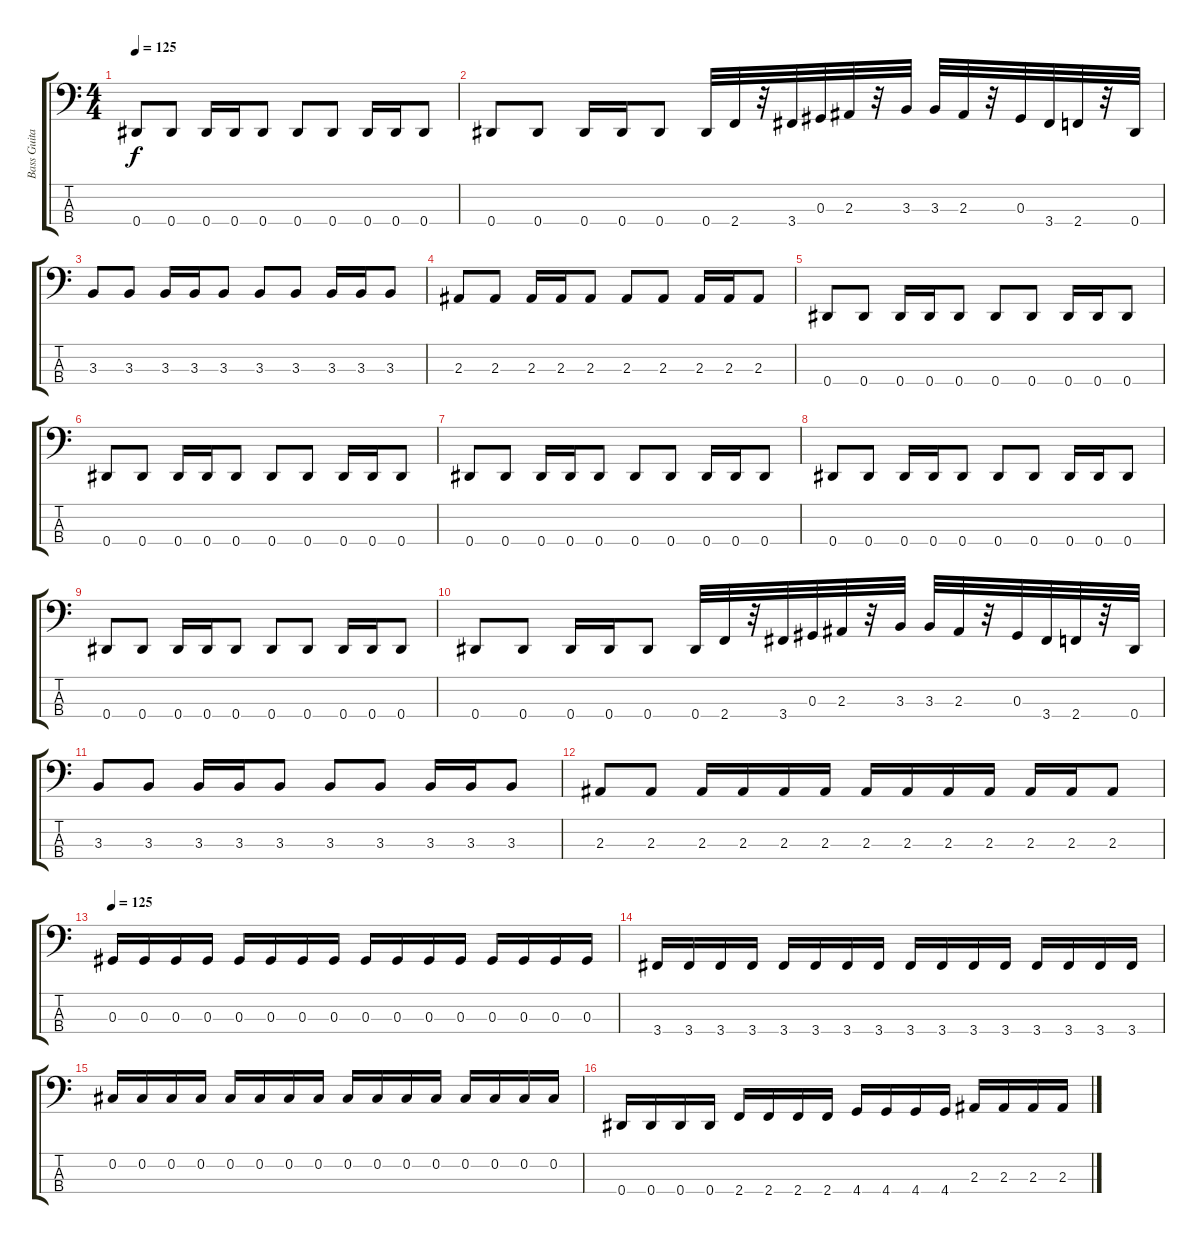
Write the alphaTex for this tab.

\track ("Bass Guitar" "Bass Guita") {instrument electricbassfinger}
\staff {score tabs}
\tuning (Gb2 Db2 Ab1 Eb1) {hide}
\ts (4 4)
\tempo 125
\clef f4
\ks c
0.4.8{dy f} 0.4.8 0.4.16 0.4.16 0.4.8 0.4.8 0.4.8 0.4.16 0.4.16 0.4.8 |
0.4.8 0.4.8 0.4.16 0.4.16 0.4.8 0.4.32 2.4.32 r.32 3.4.32 0.3.32 2.3.32 r.32 3.3.32 3.3.32 2.3.32 r.32 0.3.32 3.4.32 2.4.32 r.32 0.4.32 |
3.3.8 3.3.8 3.3.16 3.3.16 3.3.8 3.3.8 3.3.8 3.3.16 3.3.16 3.3.8 |
2.3.8 2.3.8 2.3.16 2.3.16 2.3.8 2.3.8 2.3.8 2.3.16 2.3.16 2.3.8 |
0.4.8 0.4.8 0.4.16 0.4.16 0.4.8 0.4.8 0.4.8 0.4.16 0.4.16 0.4.8 |
0.4.8 0.4.8 0.4.16 0.4.16 0.4.8 0.4.8 0.4.8 0.4.16 0.4.16 0.4.8 |
0.4.8 0.4.8 0.4.16 0.4.16 0.4.8 0.4.8 0.4.8 0.4.16 0.4.16 0.4.8 |
0.4.8 0.4.8 0.4.16 0.4.16 0.4.8 0.4.8 0.4.8 0.4.16 0.4.16 0.4.8 |
0.4.8 0.4.8 0.4.16 0.4.16 0.4.8 0.4.8 0.4.8 0.4.16 0.4.16 0.4.8 |
0.4.8 0.4.8 0.4.16 0.4.16 0.4.8 0.4.32 2.4.32 r.32 3.4.32 0.3.32 2.3.32 r.32 3.3.32 3.3.32 2.3.32 r.32 0.3.32 3.4.32 2.4.32 r.32 0.4.32 |
3.3.8 3.3.8 3.3.16 3.3.16 3.3.8 3.3.8 3.3.8 3.3.16 3.3.16 3.3.8 |
2.3.8 2.3.8 2.3.16 2.3.16 2.3.16 2.3.16 2.3.16 2.3.16 2.3.16 2.3.16 2.3.16 2.3.16 2.3.8 |
\tempo 125
0.3.16 0.3.16 0.3.16 0.3.16 0.3.16 0.3.16 0.3.16 0.3.16 0.3.16 0.3.16 0.3.16 0.3.16 0.3.16 0.3.16 0.3.16 0.3.16 |
3.4.16 3.4.16 3.4.16 3.4.16 3.4.16 3.4.16 3.4.16 3.4.16 3.4.16 3.4.16 3.4.16 3.4.16 3.4.16 3.4.16 3.4.16 3.4.16 |
0.2.16 0.2.16 0.2.16 0.2.16 0.2.16 0.2.16 0.2.16 0.2.16 0.2.16 0.2.16 0.2.16 0.2.16 0.2.16 0.2.16 0.2.16 0.2.16 |
0.4.16 0.4.16 0.4.16 0.4.16 2.4.16 2.4.16 2.4.16 2.4.16 4.4.16 4.4.16 4.4.16 4.4.16 2.3.16 2.3.16 2.3.16 2.3.16
